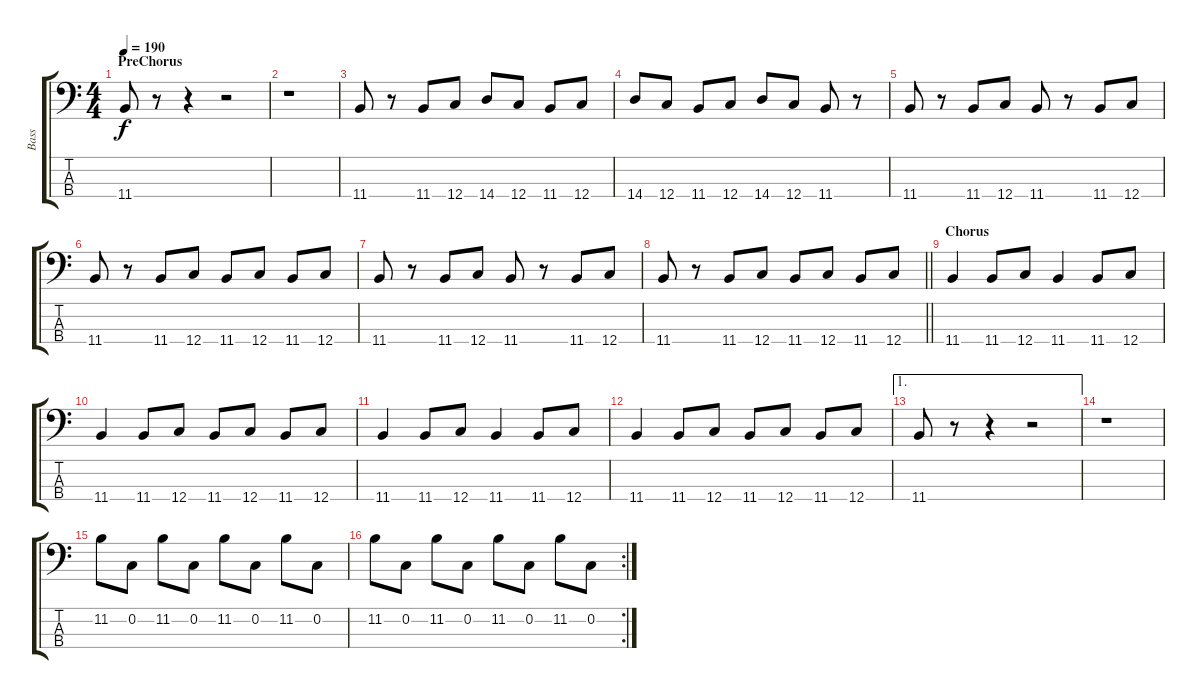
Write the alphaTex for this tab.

\track ("Bass" "Bass") {instrument electricbasspick}
\staff {score tabs}
\tuning (F2 C2 G1 C1) {hide}
\ts (4 4)
\section ("" "PreChorus")
\tempo 190
\clef f4
\ks c
11.4.8{dy f} r.8 r.4 r.2 |
r.1 |
11.4.8 r.8 11.4.8 12.4.8 14.4.8 12.4.8 11.4.8 12.4.8 |
14.4.8 12.4.8 11.4.8 12.4.8 14.4.8 12.4.8 11.4.8 r.8 |
11.4.8 r.8 11.4.8 12.4.8 11.4.8 r.8 11.4.8 12.4.8 |
11.4.8 r.8 11.4.8 12.4.8 11.4.8 12.4.8 11.4.8 12.4.8 |
11.4.8 r.8 11.4.8 12.4.8 11.4.8 r.8 11.4.8 12.4.8 |
\barLineRight lightlight
11.4.8 r.8 11.4.8 12.4.8 11.4.8 12.4.8 11.4.8 12.4.8 |
\section ("" "Chorus")
11.4.4 11.4.8 12.4.8 11.4.4 11.4.8 12.4.8 |
11.4.4 11.4.8 12.4.8 11.4.8 12.4.8 11.4.8 12.4.8 |
11.4.4 11.4.8 12.4.8 11.4.4 11.4.8 12.4.8 |
11.4.4 11.4.8 12.4.8 11.4.8 12.4.8 11.4.8 12.4.8 |
\ae 1
11.4.8 r.8 r.4 r.2 |
r.1 |
11.2.8 0.2.8 11.2.8 0.2.8 11.2.8 0.2.8 11.2.8 0.2.8 |
\rc 2
11.2.8 0.2.8 11.2.8 0.2.8 11.2.8 0.2.8 11.2.8 0.2.8
